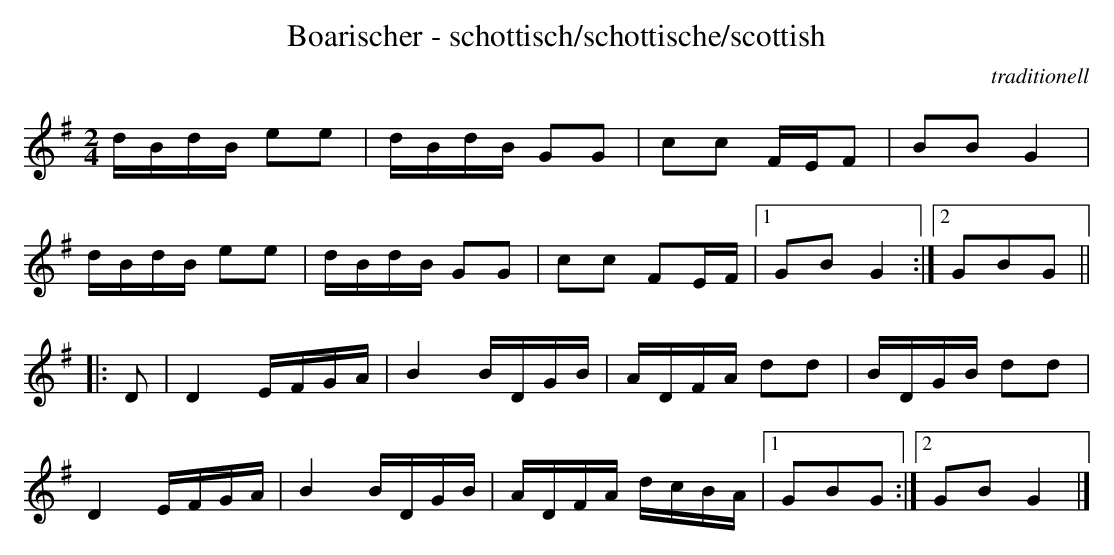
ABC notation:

X:1
T:Boarischer - schottisch/schottische/scottish
C:traditionell
M:2/4
L:1/16
K:G
dBdB e2e2|dBdB G2G2|c2c2 FEF2|B2B2 G4|
dBdB e2e2|dBdB G2G2|c2c2 F2EF|1G2B2G4:|2G2B2G2||
|:D2|D4EFGA|B4BDGB|ADFA d2d2|BDGB d2d2|
D4EFGA|B4BDGB|ADFA dcBA|1G2B2G2:|2G2B2G4|]
